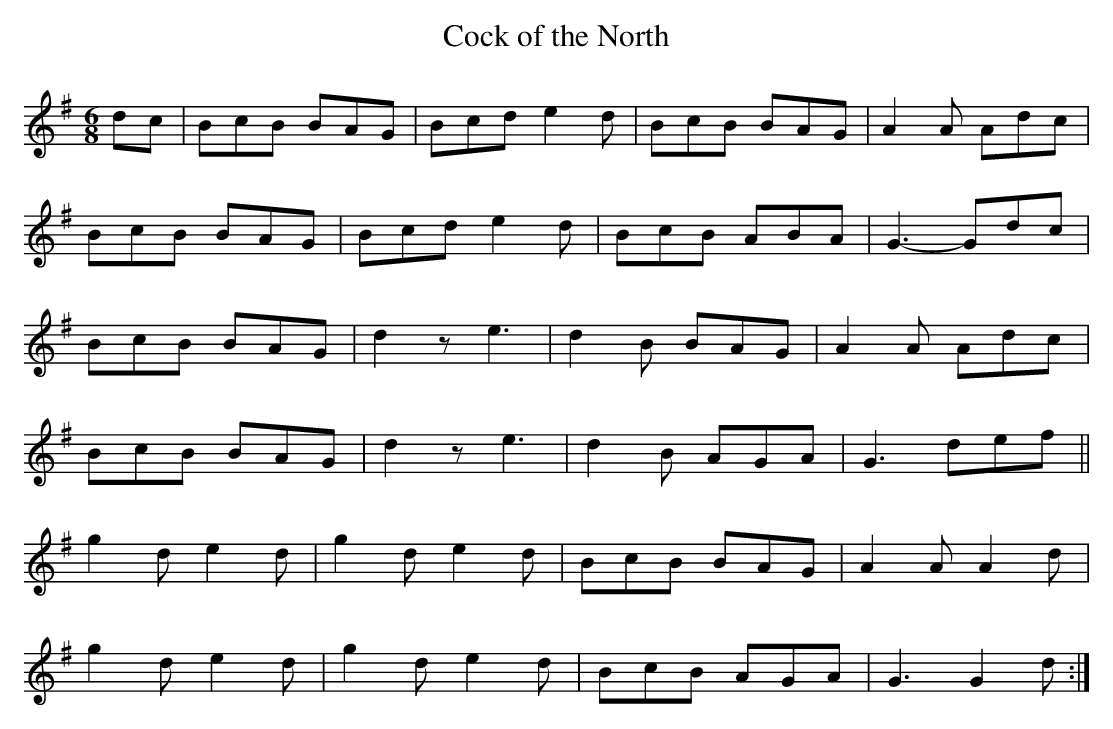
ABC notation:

X:1
T:Cock of the North
M:6/8
L:1/8
K:G
dc|BcB BAG|Bcd e2 d|BcB BAG|A2A Adc|
BcB BAG|Bcd e2 d|BcB ABA|G3 -Gdc|
BcB BAG|d2 z e3|d2B BAG|A2A Adc|
BcB BAG|d2 z e3|d2B AGA|G3 def||
g2 d e2 d|g2 d e2 d|BcB BAG|A2A A2d|
g2 d e2 d|g2 d e2 d|BcB AGA|G3 G2 d:|
